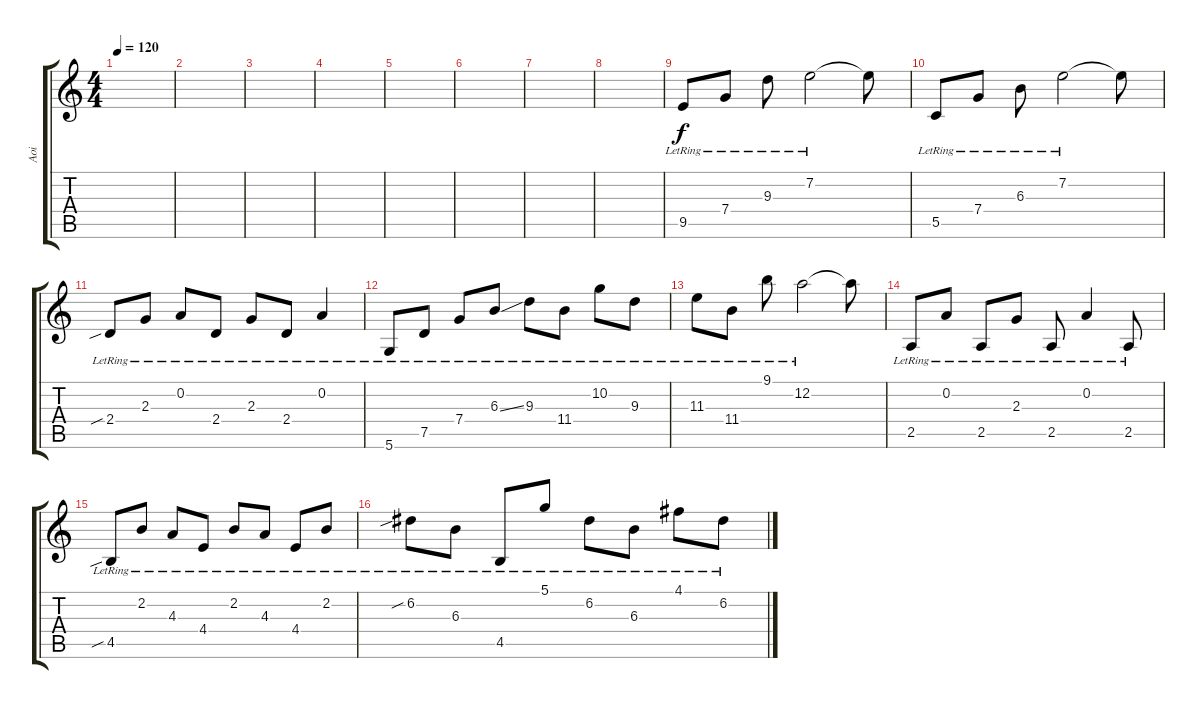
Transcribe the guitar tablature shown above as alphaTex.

\track ("Aoi" "Aoi") {instrument acousticguitarsteel}
\staff {score tabs}
\tuning (D4 A3 F3 C3 G2 D2) {hide}
\ts (4 4)
\tempo 120
\clef g2
\ks c
|
|
|
|
|
|
|
|
9.5{lr}.8 7.4{lr}.8 9.3{lr}.8 7.2{lr}.2 7.2{t}.8 |
5.5{lr}.8 7.4{lr}.8 6.3{lr}.8 7.2{lr}.2 7.2{t}.8 |
2.4{sib lr}.8 2.3{lr}.8 0.2{lr}.8 2.4{lr}.8 2.3{lr}.8 2.4{lr}.8 0.2{lr}.4 |
5.6{lr}.8 7.5{lr}.8 7.4{lr}.8 6.3{ss lr}.8 9.3{lr}.8 11.4{lr}.8 10.2{lr}.8 9.3{lr}.8 |
11.3{lr}.8 11.4{lr}.8 9.1{lr}.8 12.2{lr}.2 12.2{t}.8 |
2.5{lr}.8 0.2{lr}.8 2.5{lr}.8 2.3{lr}.8 2.5{lr}.8 0.2{lr}.4 2.5{lr}.8 |
4.5{sib lr}.8 2.2{lr}.8 4.3{lr}.8 4.4{lr}.8 2.2{lr}.8 4.3{lr}.8 4.4{lr}.8 2.2{lr}.8 |
6.2{sib lr}.8 6.3{lr}.8 4.5{lr}.8 5.1{lr}.8 6.2{lr}.8 6.3{lr}.8 4.1{lr}.8 6.2{lr}.8
